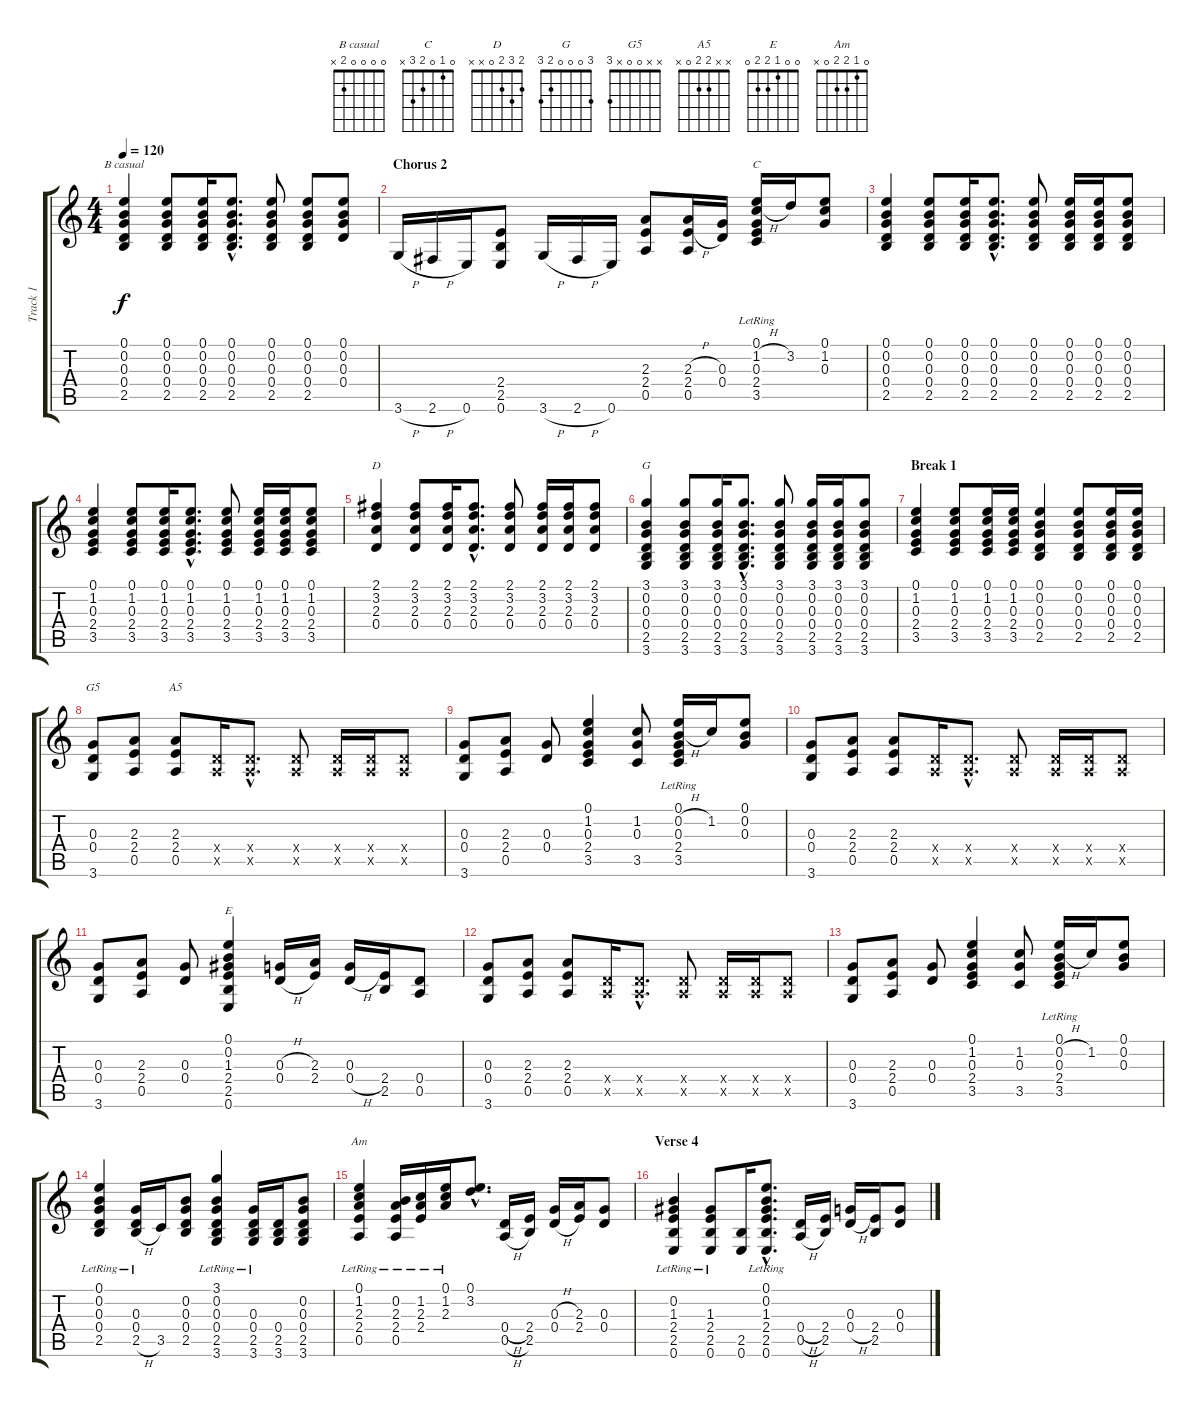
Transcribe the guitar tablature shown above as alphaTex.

\track ("Track 1" "Track 1") {instrument acousticguitarsteel}
\staff {score tabs}
\tuning (E4 B3 G3 D3 A2 E2) {hide}
\chord ("B casual" 0 0 0 0 2 x)
\chord ("C" 0 1 0 2 3 x)
\chord ("D" 2 3 2 0 x x)
\chord ("G" 3 0 0 0 2 3)
\chord ("G5" x x 0 0 x 3)
\chord ("A5" x x 2 2 0 x)
\chord ("E" 0 0 1 2 2 0)
\chord ("Am" 0 1 2 2 0 x)
\ts (4 4)
\tempo 120
\clef g2
\ks c
(0.1 0.2 0.3 0.4 2.5).4{ch "B casual" dy f} (0.1 0.2 0.3 0.4 2.5).8 (0.1 0.2 0.3 0.4 2.5).16 (0.1{hac} 0.2{hac} 0.3{hac} 0.4{hac} 2.5{hac}).8{d} (0.1 0.2 0.3 0.4 2.5).8 (0.1 0.2 0.3 0.4 2.5).8 (0.1 0.2 0.3 0.4).8 |
\section ("" "Chorus 2")
3.6{h}.16 2.6{h}.16 0.6.16 (2.4 2.5 0.6).8 3.6{h}.16 2.6{h}.16 0.6.16 (2.3 2.4 0.5).8 (2.3{h} 2.4{h} 0.5).16 (0.3 0.4).16 (0.1{lr} 1.2{h} 0.3 2.4{lr} 3.5{lr}).16{ch "C"} 3.2.16 (0.1 1.2 0.3).8 |
(0.1 0.2 0.3 0.4 2.5).4 (0.1 0.2 0.3 0.4 2.5).8 (0.1 0.2 0.3 0.4 2.5).16 (0.1{hac} 0.2{hac} 0.3{hac} 0.4{hac} 2.5{hac}).8{d} (0.1 0.2 0.3 0.4 2.5).8 (0.1 0.2 0.3 0.4 2.5).16 (0.1 0.2 0.3 0.4 2.5).16 (0.1 0.2 0.3 0.4 2.5).8 |
(0.1 1.2 0.3 2.4 3.5).4 (0.1 1.2 0.3 2.4 3.5).8 (0.1 1.2 0.3 2.4 3.5).16 (0.1{hac} 1.2{hac} 0.3{hac} 2.4{hac} 3.5{hac}).8{d} (0.1 1.2 0.3 2.4 3.5).8 (0.1 1.2 0.3 2.4 3.5).16 (0.1 1.2 0.3 2.4 3.5).16 (0.1 1.2 0.3 2.4 3.5).8 |
(2.1 3.2 2.3 0.4).4{ch "D"} (2.1 3.2 2.3 0.4).8 (2.1 3.2 2.3 0.4).16 (2.1{hac} 3.2{hac} 2.3{hac} 0.4{hac}).8{d} (2.1 3.2 2.3 0.4).8 (2.1 3.2 2.3 0.4).16 (2.1 3.2 2.3 0.4).16 (2.1 3.2 2.3 0.4).8 |
(3.1 0.2 0.3 0.4 2.5 3.6).4{ch "G"} (3.1 0.2 0.3 0.4 2.5 3.6).8 (3.1 0.2 0.3 0.4 2.5 3.6).16 (3.1{hac} 0.2{hac} 0.3{hac} 0.4{hac} 2.5{hac} 3.6{hac}).8{d} (3.1 0.2 0.3 0.4 2.5 3.6).8 (3.1 0.2 0.3 0.4 2.5 3.6).16 (3.1 0.2 0.3 0.4 2.5 3.6).16 (3.1 0.2 0.3 0.4 2.5 3.6).8 |
\section ("" "Break 1")
(0.1 1.2 0.3 2.4 3.5).4 (0.1 1.2 0.3 2.4 3.5).8 (0.1 1.2 0.3 2.4 3.5).16 (0.1 1.2 0.3 2.4 3.5).16 (0.1 0.2 0.3 0.4 2.5).4 (0.1 0.2 0.3 0.4 2.5).8 (0.1 0.2 0.3 0.4 2.5).16 (0.1 0.2 0.3 0.4 2.5).16 |
(0.3 0.4 3.6).8{ch "G5"} (2.3 2.4 0.5).8 (2.3 2.4 0.5).8{ch "A5"} (0.4{x} 0.5{x}).16 (0.4{hac x} 0.5{hac x}).8{d} (0.4{x} 0.5{x}).8 (0.4{x} 0.5{x}).16 (0.4{x} 0.5{x}).16 (0.4{x} 0.5{x}).8 |
(0.3 0.4 3.6).8 (2.3 2.4 0.5).8 (0.3 0.4).8 (0.1 1.2 0.3 2.4 3.5).4 (1.2 0.3 3.5).8 (0.1{lr} 0.2{h} 0.3{lr} 2.4{lr} 3.5{lr}).16 1.2.16 (0.1 0.2 0.3).8 |
(0.3 0.4 3.6).8 (2.3 2.4 0.5).8 (2.3 2.4 0.5).8 (0.4{x} 0.5{x}).16 (0.4{hac x} 0.5{hac x}).8{d} (0.4{x} 0.5{x}).8 (0.4{x} 0.5{x}).16 (0.4{x} 0.5{x}).16 (0.4{x} 0.5{x}).8 |
(0.3 0.4 3.6).8 (2.3 2.4 0.5).8 (0.3 0.4).8 (0.1 0.2 1.3 2.4 2.5 0.6).4{ch "E"} (0.3{h} 0.4{h}).16 (2.3 2.4).16 (0.3 0.4{h}).16 (2.4 2.5).16 (0.4 0.5).8 |
(0.3 0.4 3.6).8 (2.3 2.4 0.5).8 (2.3 2.4 0.5).8 (0.4{x} 0.5{x}).16 (0.4{hac x} 0.5{hac x}).8{d} (0.4{x} 0.5{x}).8 (0.4{x} 0.5{x}).16 (0.4{x} 0.5{x}).16 (0.4{x} 0.5{x}).8 |
(0.3 0.4 3.6).8 (2.3 2.4 0.5).8 (0.3 0.4).8 (0.1 1.2 0.3 2.4 3.5).4 (1.2 0.3 3.5).8 (0.1{lr} 0.2{h} 0.3{lr} 2.4{lr} 3.5{lr}).16 1.2.16 (0.1 0.2 0.3).8 |
(0.1{lr} 0.2{lr} 0.3 0.4 2.5).4 (0.3{lr} 0.4{lr} 2.5{h}).16 3.5.16 (0.2 0.3 0.4 2.5).8 (3.1{lr} 0.2{lr} 0.3 0.4 2.5 3.6).4 (0.3{lr} 0.4 2.5 3.6).16 (0.4 2.5 3.6).16 (0.2 0.3 0.4 2.5 3.6).8 |
(0.1{lr} 1.2 2.3 2.4 0.5).4{ch "Am"} (0.2 2.3 2.4 0.5{lr}).16 (1.2 2.3 2.4{lr}).16 (0.1 1.2 2.3{lr}).16 (0.1{hac} 3.2{hac}).8{d} (0.4{h} 0.5{h}).16 (2.4 2.5).16 (0.3{h} 0.4{h}).16 (2.3 2.4).16 (0.3 0.4).8 |
\section ("" "Verse 4")
(0.2{lr} 1.3 2.4 2.5 0.6).4 (1.3{lr} 2.4{lr} 2.5 0.6).8 (2.5 0.6).16 (0.1{hac lr} 0.2{hac lr} 1.3{hac} 2.4{hac} 2.5{hac} 0.6{hac}).8{d} (0.4{h} 0.5{h}).16 (2.4 2.5).16 (0.3 0.4{h}).16 (2.4 2.5).16 (0.3 0.4).8
